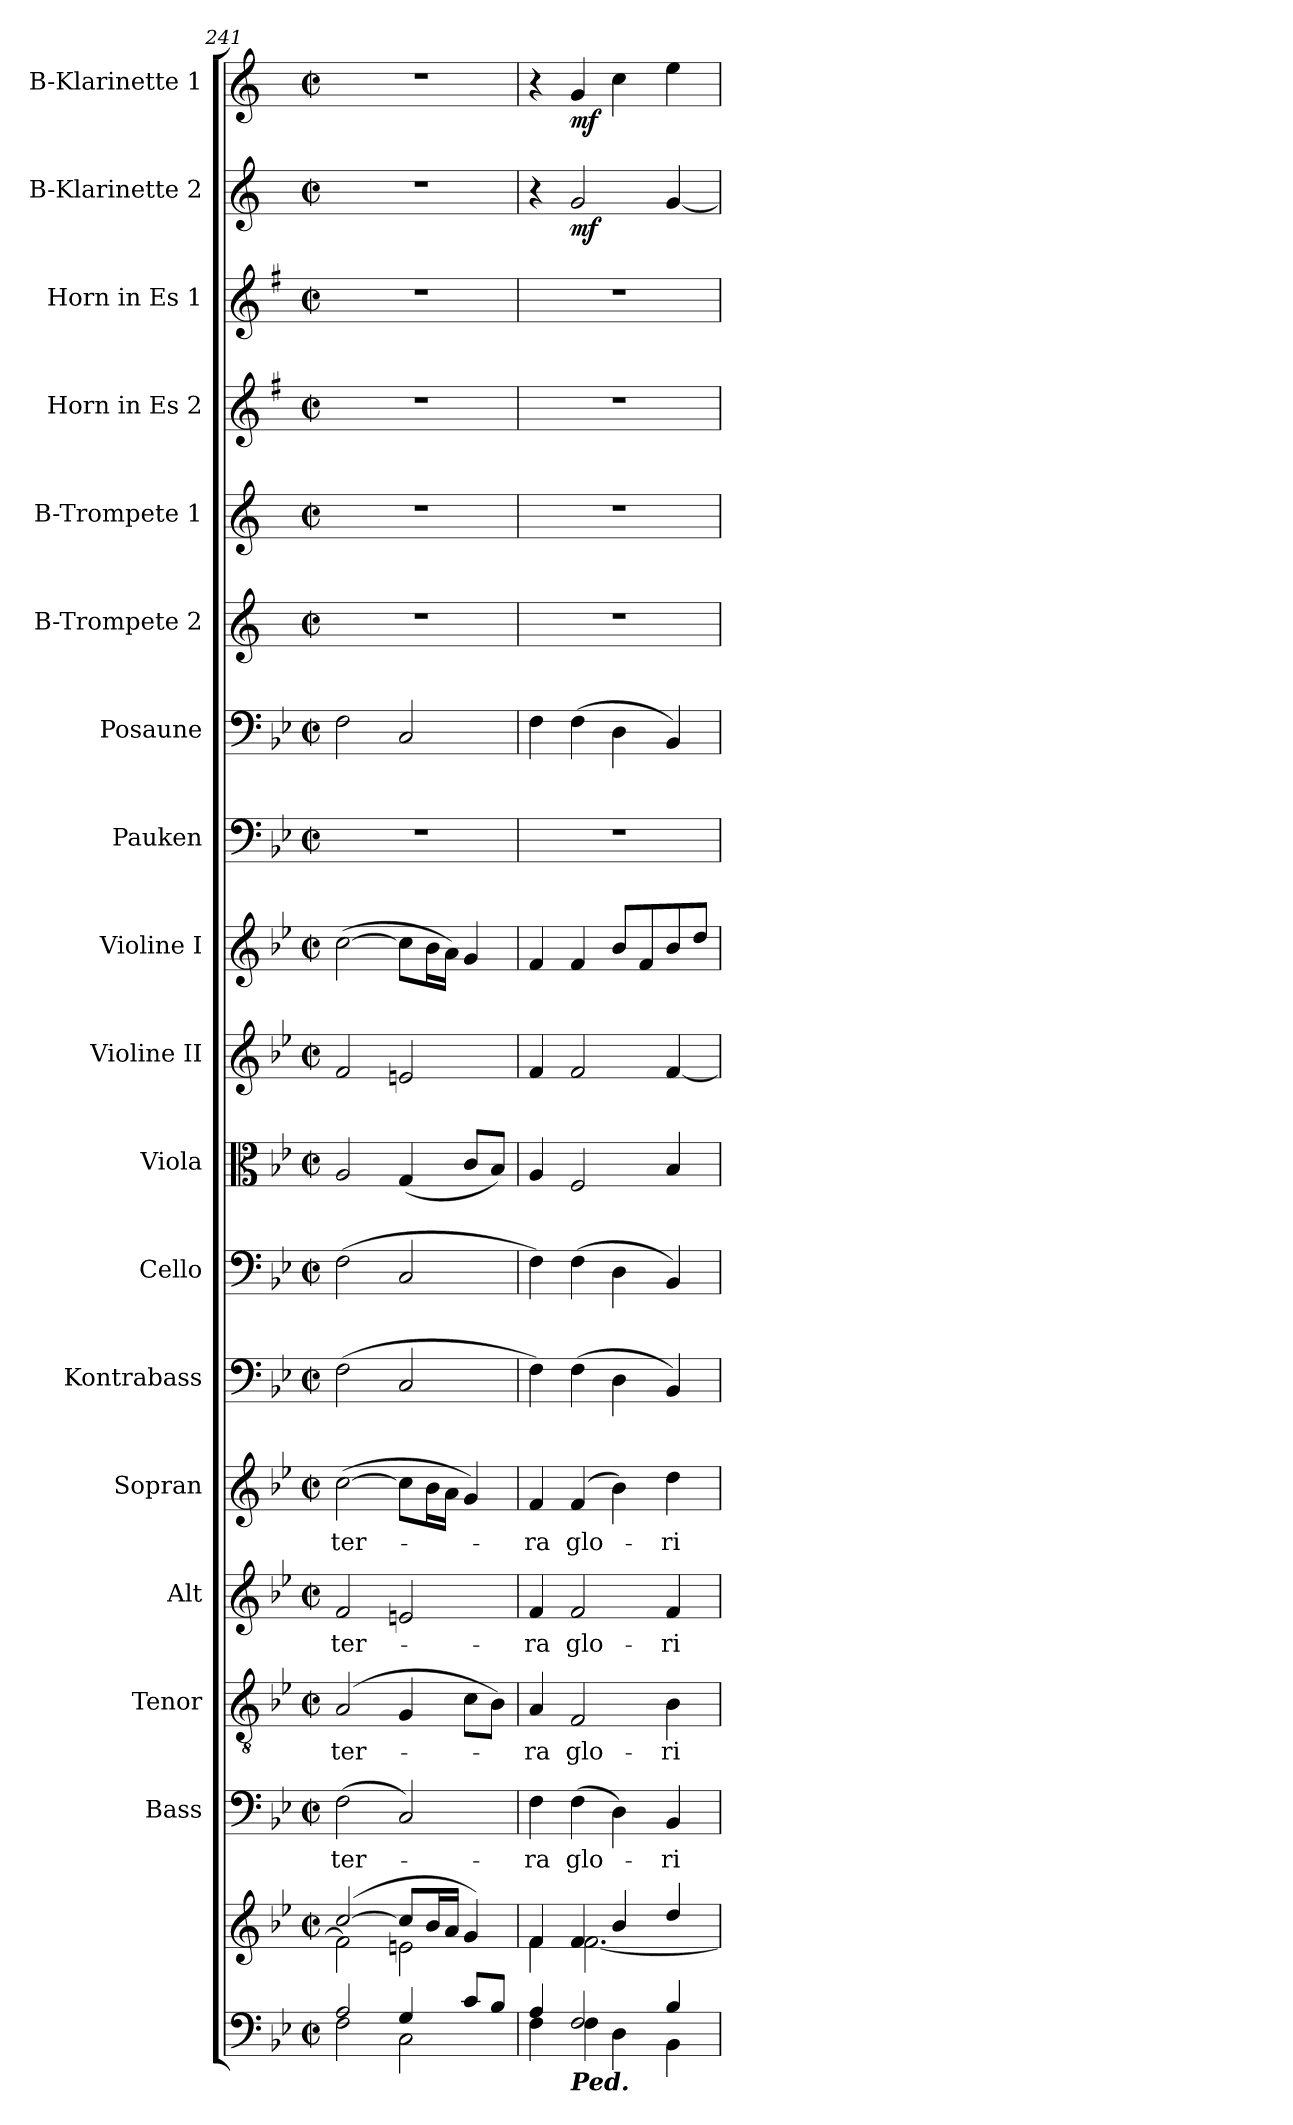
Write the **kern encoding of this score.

**kern	**kern	**kern	**text	**kern	**text	**kern	**text	**kern	**text	**kern	**kern	**kern	**kern	**kern	**kern	**kern	**kern	**kern	**kern	**kern	**kern	**dynam	**kern	**dynam
*part18	*part18	*part17	*part17	*part16	*part16	*part15	*part15	*part14	*part14	*part13	*part12	*part11	*part10	*part9	*part8	*part7	*part6	*part5	*part4	*part3	*part2	*part2	*part1	*part1
*staff19	*staff18	*staff17	*staff17	*staff16	*staff16	*staff15	*staff15	*staff14	*staff14	*staff13	*staff12	*staff11	*staff10	*staff9	*staff8	*staff7	*staff6	*staff5	*staff4	*staff3	*staff2	*staff2	*staff1	*staff1
*	*	*I"Bass	*	*I"Tenor	*	*I"Alt	*	*I"Sopran	*	*I"Kontrabass	*I"Cello	*I"Viola	*I"Violine II	*I"Violine I	*I"Pauken	*I"Posaune	*I"B-Trompete 2	*I"B-Trompete 1	*I"Horn in Es 2	*I"Horn in Es 1	*I"B-Klarinette 2	*	*I"B-Klarinette 1	*
*	*	*I'B.	*	*I'T.	*	*I'A.	*	*I'S.	*	*I'Kb.	*	*I'Vla.	*I'Vl. II	*I'Vl. I	*I'Pk.	*I'Pos.	*I'B Trp. 2	*I'B Trp. 1	*	*	*I'B Kl. 2	*	*I'B Kl. 1	*
*clefF4	*clefG2	*clefF4	*	*clefGv2	*	*clefG2	*	*clefG2	*	*clefF4	*clefF4	*clefC3	*clefG2	*clefG2	*clefF4	*clefF4	*clefG2	*clefG2	*clefG2	*clefG2	*clefG2	*	*clefG2	*
*	*	*	*	*	*	*	*	*	*	*ITrd7c12	*	*	*	*	*	*	*ITrd1c2	*ITrd1c2	*ITrd5c9	*ITrd5c9	*ITrd1c2	*	*ITrd1c2	*
*k[b-e-]	*k[b-e-]	*k[b-e-]	*	*k[b-e-]	*	*k[b-e-]	*	*k[b-e-]	*	*k[b-e-]	*k[b-e-]	*k[b-e-]	*k[b-e-]	*k[b-e-]	*k[b-e-]	*k[b-e-]	*k[b-e-]	*k[b-e-]	*k[b-e-]	*k[b-e-]	*k[b-e-]	*	*k[b-e-]	*
*B-:	*B-:	*B-:	*	*B-:	*	*B-:	*	*B-:	*	*B-:	*B-:	*B-:	*B-:	*B-:	*B-:	*B-:	*B-:	*B-:	*B-:	*B-:	*B-:	*	*B-:	*
*M2/2	*M2/2	*M2/2	*	*M2/2	*	*M2/2	*	*M2/2	*	*M2/2	*M2/2	*M2/2	*M2/2	*M2/2	*M2/2	*M2/2	*M2/2	*M2/2	*M2/2	*M2/2	*M2/2	*	*M2/2	*
*met(c|)	*met(c|)	*met(c|)	*	*met(c|)	*	*met(c|)	*	*met(c|)	*	*met(c|)	*met(c|)	*met(c|)	*met(c|)	*met(c|)	*met(c|)	*met(c|)	*met(c|)	*met(c|)	*met(c|)	*met(c|)	*met(c|)	*	*met(c|)	*
=241	=241	=241	=241	=241	=241	=241	=241	=241	=241	=241	=241	=241	=241	=241	=241	=241	=241	=241	=241	=241	=241	=241	=241	=241
*^	*^	*	*	*	*	*	*	*	*	*	*	*	*	*	*	*	*	*	*	*	*	*	*	*
!	!	!	!	!	!LO:LY:b	!	!LO:LY:b	!	!LO:LY:b	!	!LO:LY:b	!	!	!	!	!	!	!	!	!	!	!	!	!	!	!
2A/	2F\	([>2cc/	2f\]	(>2F\	ter-	(2A/	ter-	2f/	ter-	(>[2cc\	ter-	(>2FF\	(>2F\	2A/	2f/	(>[2cc\	1r	2F\	1r	1r	1r	1r	1r	.	1r	.
4G/	2C\	8cc/L]	2en\	2C/)	.	4G/	.	2en/	.	8cc\L]	.	2CC/	2C/	(<4G/	2en/	8cc\L]	.	2C/	.	.	.	.	.	.	.	.
.	.	16b-/L	.	.	.	.	.	.	.	16b-\L	.	.	.	.	.	16b-\L	.	.	.	.	.	.	.	.	.	.
.	.	16a/JJ	.	.	.	.	.	.	.	16a\JJ	.	.	.	.	.	16a\JJ)	.	.	.	.	.	.	.	.	.	.
8c/L	.	4g/)	.	.	.	8c\L	.	.	.	4g/)	.	.	.	8c/L	.	4g/	.	.	.	.	.	.	.	.	.	.
8B-/J	.	.	.	.	.	8B-\J)	.	.	.	.	.	.	.	8B-/J)	.	.	.	.	.	.	.	.	.	.	.	.
=242	=242	=242	=242	=242	=242	=242	=242	=242	=242	=242	=242	=242	=242	=242	=242	=242	=242	=242	=242	=242	=242	=242	=242	=242	=242	=242
!	!	!	!	!	!LO:LY:b	!	!LO:LY:b	!	!LO:LY:b	!	!LO:LY:b	!	!	!	!	!	!	!	!	!	!	!	!	!	!	!
4A/	4F\	4f/	4f\	4F\	-ra	4A/	-ra	4f/	-ra	4f/	-ra	4FF\)	4F\)	4A/	4f/	4f/	1r	4F\	1r	1r	1r	1r	4r	.	4r	.
!LO:TX:b:Bi:t=Ped.	!	!	!	!	!	!	!	!	!	!	!	!	!	!	!	!	!	!	!	!	!	!	!	!	!	!
!	!	!	!	!	!LO:LY:b	!	!LO:LY:b	!	!LO:LY:b	!	!LO:LY:b	!	!	!	!	!	!	!	!	!	!	!	!	!LO:DY:b	!	!LO:DY:b
2F/	4F\	4f/	[<2.f\	(>4F\	glo-	2F/	glo-	2f/	glo-	(4f/	glo-	(>4FF\	(>4F\	2F/	2f/	4f/	.	(>4F\	.	.	.	.	2f/	mf	4f/	mf
.	4D\	4b-/	.	4D\)	.	.	.	.	.	4b-\)	.	4DD\	4D\	.	.	8b-/L	.	4D\	.	.	.	.	.	.	4b-\	.
.	.	.	.	.	.	.	.	.	.	.	.	.	.	.	.	8f/	.	.	.	.	.	.	.	.	.	.
!	!	!	!	!	!LO:LY:b	!	!LO:LY:b	!	!LO:LY:b	!	!LO:LY:b	!	!	!	!	!	!	!	!	!	!	!	!	!	!	!
4B-/	4BB-\	4dd/	.	4BB-/	-ri-	4B-\	-ri-	4f/	-ri-	4dd\	-ri-	4BBB-/)	4BB-/)	4B-/	[4f/	8b-/	.	4BB-/)	.	.	.	.	[4f/	.	4dd\	.
.	.	.	.	.	.	.	.	.	.	.	.	.	.	.	.	8dd/J	.	.	.	.	.	.	.	.	.	.
*v	*v	*	*	*	*	*	*	*	*	*	*	*	*	*	*	*	*	*	*	*	*	*	*	*	*	*
*	*v	*v	*	*	*	*	*	*	*	*	*	*	*	*	*	*	*	*	*	*	*	*	*	*	*
=	=	=	=	=	=	=	=	=	=	=	=	=	=	=	=	=	=	=	=	=	=	=	=	=
*-	*-	*-	*-	*-	*-	*-	*-	*-	*-	*-	*-	*-	*-	*-	*-	*-	*-	*-	*-	*-	*-	*-	*-	*-
